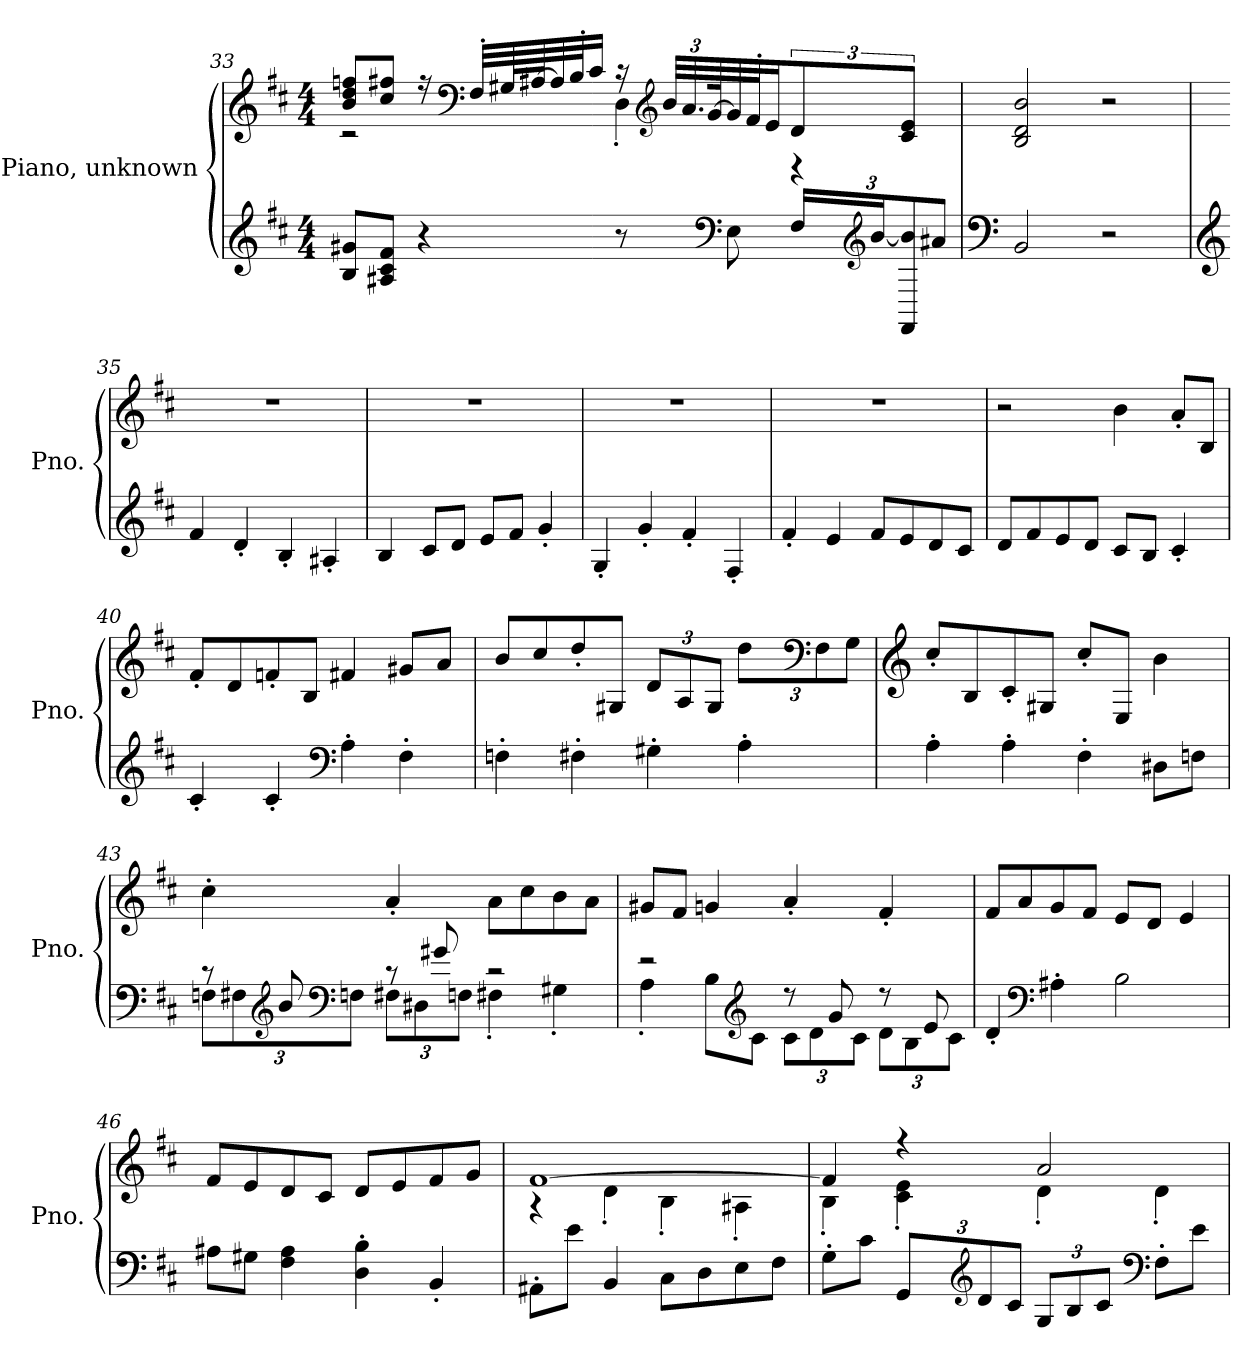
**kern	**kern
*part1	*part1
*staff2	*staff1
*I"Piano, unknown	*
*I'Pno.	*
!!LO:LB:g=z
*clefG2	*clefG2
*k[f#c#]	*k[f#c#]
*M4/4	*M4/4
=33	=33
*	*^
8B/ 8g#X/L	8b/ 8dd/ 8ffn/L	2r
8A#X/ 8c#/ 8f#/J	8cc#/ 8ff#X/J	.
4r	16r	.
*	*clefF4	*
.	32F#'/LLL	.
.	64G#X/L	.
.	[64A#X/J	.
.	32A#/]	.
.	32B'/J	.
.	16c#/JJ	.
8r	16r	4D'\
*	*clefG2	*
*	*Xbrackettup	*
.	48b/LLL	.
.	48.a/	.
.	[96g/K	.
*clefF4	*	*
8E\	32g/]	.
.	32f#'/J	.
.	16e/J	.
*Xbrackettup	*brackettup	*
24F#/LL	12d/J	4r
*clefG2	*	*
[24b/J	.	.
12FF#/ 12b/]	6c#/ 6e/	.
12a#X/J	.	.
*	*v	*v
=34	=34
*clefF4	*
2BB/	2B/ 2d/ 2b/
2r	2r
=35	=35
*clefG2	*
4f#/	1r
4d'/	.
4B'/	.
4A#X'/	.
!!LO:LB:g=z
=36	=36
4B/	1r
8c#/L	.
8d/J	.
8e/L	.
8f#/J	.
4g'/	.
=37	=37
4G'/	1r
4g'/	.
4f#'/	.
4F#'/	.
=38	=38
4f#'/	1r
4e/	.
8f#/L	.
8e/	.
8d/	.
8c#/J	.
=39	=39
8d/L	2r
8f#/	.
8e/	.
8d/J	.
8c#/L	4b\
8B/J	.
4c#'/	8a'/L
.	8B/J
=40	=40
4c#'/	8f#'/L
.	8d/
4c#'/	8fn'/
.	8B/J
*clefF4	*
4A'\	4f#X/
4F#'\	8g#X/L
.	8a/J
!!LO:LB:g=z
=41	=41
4Fn'\	8b/L
.	8cc#/
4F#X'\	8dd'/
.	8G#X/J
*	*Xbrackettup
4G#X'\	12d/L
.	12A/
.	12G#/J
4A'\	12dd\L
*	*clefF4
.	12F#\
.	12G#\J
=42	=42
*	*clefG2
4A'\	8cc#'/L
.	8B/
4A'\	8c#'/
.	8G#X/J
4F#'\	8cc#'/L
.	8E/J
8D#X\L	4b\
8Fn\J	.
!!LO:PB:g=z
=43	=43
*^	*
8r	12Fn\L	4cc#'\
.	12F#X\	.
*clefG2	*	*
8b/	.	.
*clefF4	*	*
.	12Fn\J	.
8r	12F#X\L	4a'/
.	12D#X\	.
8g#X/	.	.
.	12Fn\J	.
2r	4F#X'\	8a\L
.	.	8cc#\
.	4G#X'\	8b\
.	.	8a\J
=44	=44	=44
2r	4A'\	8g#X/L
.	.	8f#/J
.	8B\L	4gn/
*clefG2	*	*
.	8c#\J	.
8r	12c#\L	4a'/
.	12d\	.
8g/	.	.
.	12c#\J	.
8r	12d\L	4f#'/
.	12B\	.
8e/	.	.
.	12c#\J	.
*v	*v	*
!!LO:LB:g=z
=45	=45
4d'/	8f#/L
.	8a/
*clefF4	*
4A#X'\	8g/
.	8f#/J
2B\	8e/L
.	8d/J
.	4e/
=46	=46
8A#X\L	8f#/L
8G#X\J	8e/
4F#\ 4A#\	8d/
.	8c#/J
4D\' 4B\'	8d/L
.	8e/
4BB'/	8f#/
.	8g/J
=47	=47
*	*^
8AA#X'\L	[1f#	4r
8e\J	.	.
4BB/	.	4d'\
8C#\L	.	4B'\
8D\	.	.
8E\	.	4A#X'\
8F#\J	.	.
=48	=48	=48
8G'\L	4f#/]	4B'\
8c#\J	.	.
12GG/L	4r	4c#\' 4e\'
*clefG2	*	*
12d/	.	.
12c#/J	.	.
12G/L	2a/	4d'\
12B/	.	.
12c#/J	.	.
*clefF4	*	*
8F#'\L	.	4d'\
8e\J	.	.
*	*v	*v
=	=
*-	*-
